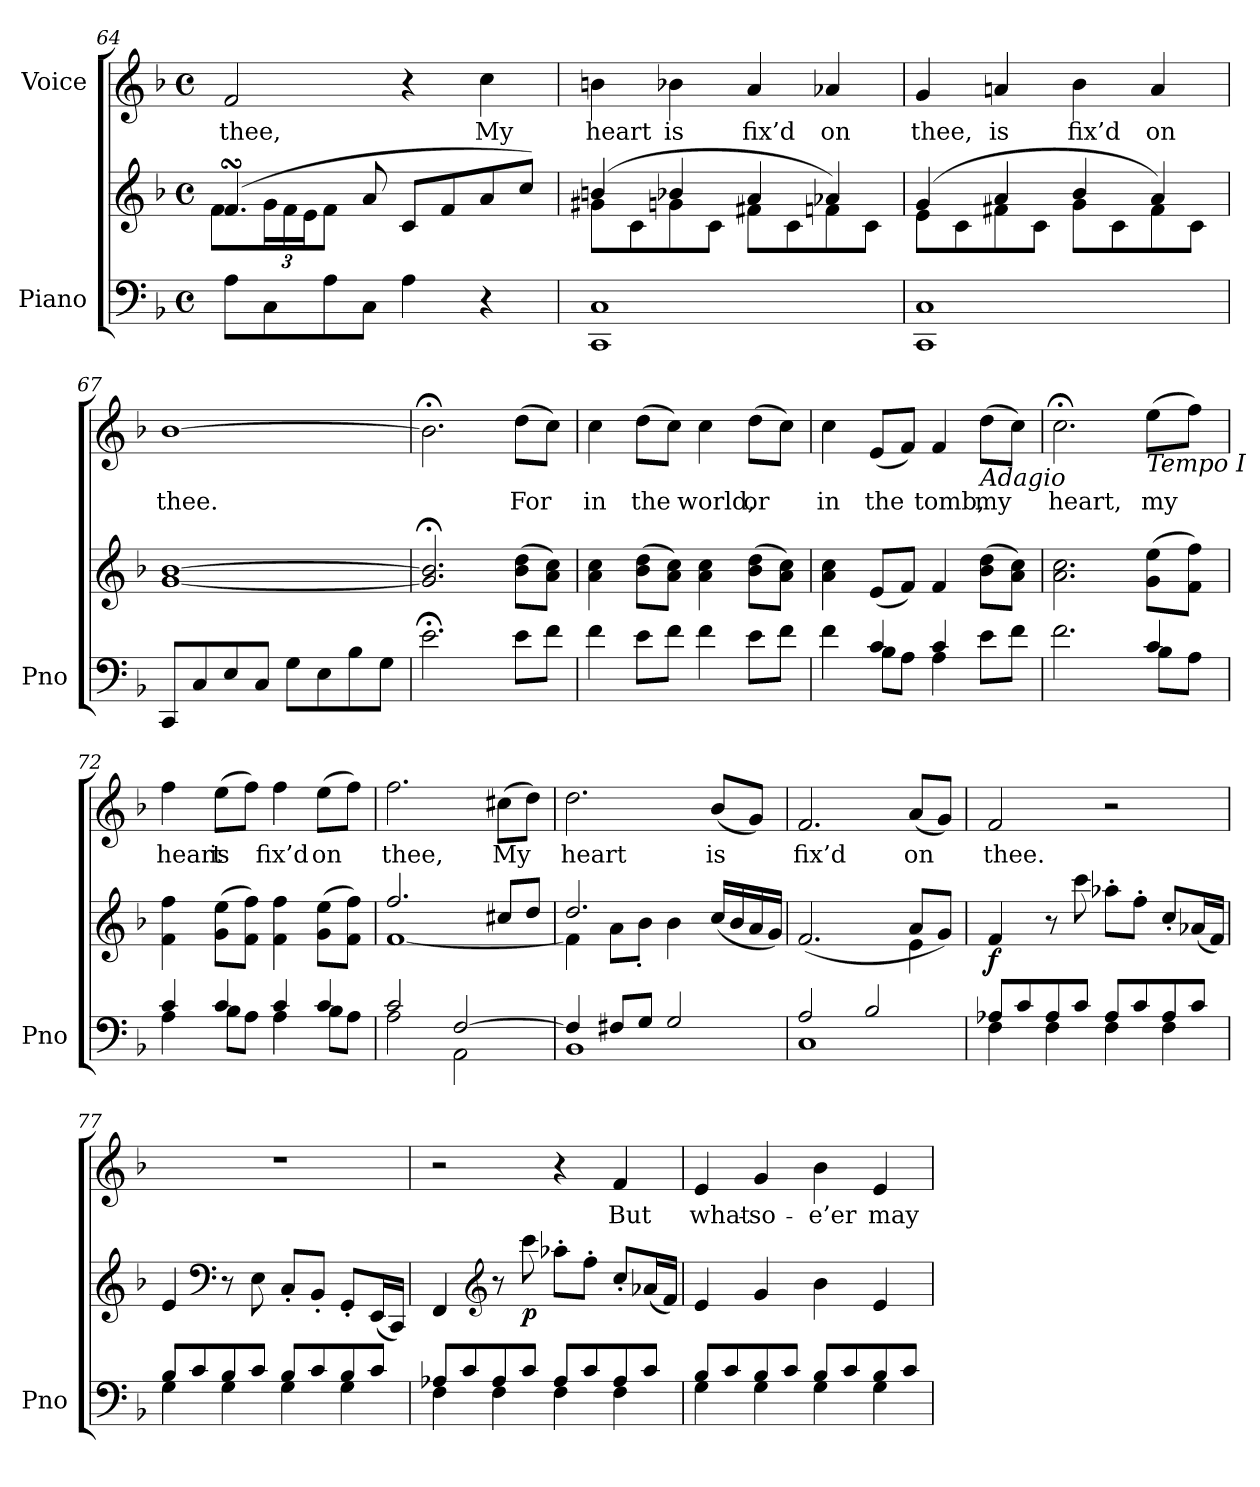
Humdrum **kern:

**kern	**kern	**dynam	**kern	**text
*part2	*part2	*part2	*part1	*part1
*staff3	*staff2	*staff2/3	*staff1	*staff1
*I"Piano	*	*	*I"Voice	*
*I'Pno	*	*	*	*
!!LO:LB:g=z
*clefF4	*clefG2	*	*clefG2	*
*k[b-]	*k[b-]	*	*k[b-]	*
*M4/4	*M4/4	*	*M4/4	*
*met(c)	*met(c)	*	*met(c)	*
=64	=64	=64	=64	=64
*	*^	*	*	*
!	!	!LO:N:head=solid	!	!	!LO:LY:b
8A\L	(4.fsSSs/	8f!L	.	2f/	thee,
*	*	*Xbrackettup	*	*	*
8C\	.	24g!L	.	.	.
.	.	24f!	.	.	.
.	.	24e!J	.	.	.
8A\	.	8f!J	.	.	.
8C\J	8a/	2ryy	.	.	.
4A\	8c/L	.	.	4r	.
.	8f/	.	.	.	.
!	!	!	!	!	!LO:LY:b
4r	8a/	.	.	4cc\	My
.	8cc/J)	8ryy	.	.	.
!!LO:PB:g=z
=65	=65	=65	=65	=65	=65
!	!	!	!	!	!LO:LY:b
1CC 1C	(4bn/	8g#X\L	.	4bn\	heart
.	.	8c\	.	.	.
!	!	!	!	!	!LO:LY:b
.	4b-X/	8gn\	.	4b-X\	is
.	.	8c\J	.	.	.
!	!	!	!	!	!LO:LY:b
.	4a/	8f#X\L	.	4a/	fix’d
.	.	8c\	.	.	.
!	!	!	!	!	!LO:LY:b
.	4a-X/)	8fn\	.	4a-X/	on
.	.	8c\J	.	.	.
=66	=66	=66	=66	=66	=66
!	!	!	!	!	!LO:LY:b
1CC 1C	(4g/	8e\L	.	4g/	thee,
.	.	8c\	.	.	.
!	!	!	!	!	!LO:LY:b
.	4a/	8f#X\	.	4an/	is
.	.	8c\J	.	.	.
!	!	!	!	!	!LO:LY:b
.	4b-/	8g\L	.	4b-\	fix’d
.	.	8c\	.	.	.
!	!	!	!	!	!LO:LY:b
.	4a/)	8f#\	.	4a/	on
.	.	8c\J	.	.	.
=67	=67	=67	=67	=67	=67
!	!	!	!	!	!LO:LY:b
*	*v	*v	*	*	*
8CC/L	[1g [1b-	.	[1b-	thee.
8C/	.	.	.	.
8E/	.	.	.	.
8C/J	.	.	.	.
8G\L	.	.	.	.
8E\	.	.	.	.
8B-\	.	.	.	.
8G\J	.	.	.	.
=68	=68	=68	=68	=68
2.e;<\	2.g/];< 2.b-/];<	.	2.b-;<\]	.
!	!	!	!	!LO:LY:b
8e\L	(8b-\ 8dd\L	.	(8dd\L	For
8f\J	8a\ 8cc\J)	.	8cc\J)	.
!!LO:LB:g=z
=69	=69	=69	=69	=69
!	!	!	!	!LO:LY:b
4f\	4a\ 4cc\	.	4cc\	in
!	!	!	!	!LO:LY:b
8e\L	(8b-\ 8dd\L	.	(8dd\L	the
8f\J	8a\ 8cc\J)	.	8cc\J)	.
!	!	!	!	!LO:LY:b
4f\	4a\ 4cc\	.	4cc\	world,
!	!	!	!	!LO:LY:b
8e\L	(8b-\ 8dd\L	.	(8dd\L	or
8f\J	8a\ 8cc\J)	.	8cc\J)	.
=70	=70	=70	=70	=70
*^	*	*	*	*
!	!	!	!	!	!LO:LY:b
4f\	4ryy	4a\ 4cc\	.	4cc\	in
!	!	!	!	!	!LO:LY:b
4c/	8B-\L	(8e/L	.	(8e/L	the
.	8A\J	8f/J)	.	8f/J)	.
!	!	!	!	!	!LO:LY:b
4c/	4A\	4f/	.	4f/	tomb,
!	!	!	!	!LO:TX:b:i:t=Adagio	!
!	!	!	!	!	!LO:LY:b
8e\L	4ryy	(8b-\ 8dd\L	.	(8dd\L	my
8f\J	.	8a\ 8cc\J)	.	8cc\J)	.
=71	=71	=71	=71	=71	=71
!	!	!	!	!	!LO:LY:b
2.f\	2.ryy	2.a\ 2.cc\	.	2.cc;<\	heart,
!	!	!	!	!LO:TX:b:i:t=Tempo I	!
!	!	!	!	!	!LO:LY:b
4c/	8B-\L	(8g\ 8ee\L	.	(8ee\L	my
.	8A\J	8f\ 8ff\J)	.	8ff\J)	.
=72	=72	=72	=72	=72	=72
!	!	!	!	!	!LO:LY:b
4c/	4A\	4f\ 4ff\	.	4ff\	heart
!	!	!	!	!	!LO:LY:b
4c/	8B-\L	(8g\ 8ee\L	.	(8ee\L	is
.	8A\J	8f\ 8ff\J)	.	8ff\J)	.
!	!	!	!	!	!LO:LY:b
4c/	4A\	4f\ 4ff\	.	4ff\	fix’d
!	!	!	!	!	!LO:LY:b
4c/	8B-\L	(8g\ 8ee\L	.	(8ee\L	on
.	8A\J	8f\ 8ff\J)	.	8ff\J)	.
!!LO:PB:g=z
=73	=73	=73	=73	=73	=73
*	*	*^	*	*	*
!	!	!	!	!	!	!LO:LY:b
2c/	2A\	2.ff/	[1f	.	2.ff\	thee,
[2F/	2AA\	.	.	.	.	.
!	!	!	!	!	!	!LO:LY:b
.	.	8cc#X/L	.	.	(8cc#X\L	My
.	.	8dd/J	.	.	8dd\J)	.
=74	=74	=74	=74	=74	=74	=74
!	!	!	!	!	!	!LO:LY:b
4F/]	1BB-	2.dd/	4f\]	.	2.dd\	heart
8F#X/L	.	.	8a\L	.	.	.
8G/J	.	.	8b-'>\J	.	.	.
2G/	.	.	4b-\	.	.	.
!	!	!	!	!	!	!LO:LY:b
.	.	(16cc/LL	4ryy	.	(8b-/L	is
.	.	16b-/	.	.	.	.
.	.	16a/	.	.	8g/J)	.
.	.	16g/JJ)	.	.	.	.
=75	=75	=75	=75	=75	=75	=75
!	!	!	!	!	!	!LO:LY:b
2A/	1C	(2.f/	2.ryy	.	2.f/	fix’d
2B-/	.	.	.	.	.	.
!	!	!	!	!	!	!LO:LY:b
.	.	8a/L	4e\	.	(8a/L	on
.	.	8g/J)	.	.	8g/J)	.
*	*	*v	*v	*	*	*
=76	=76	=76	=76	=76	=76
!	!	!	!LO:DY:b	!	!LO:LY:b
8A-X/L	4F\	4f/	f	2f/	thee.
8c/	.	.	.	.	.
8A-/	4F\	8r	.	.	.
8c/J	.	8ccc\	.	.	.
8A-/L	4F\	8aa-X'\L	.	2r	.
8c/	.	8ff'\J	.	.	.
8A-/	4F\	8cc'/L	.	.	.
8c/J	.	(16a-X/L	.	.	.
.	.	16f/JJ)	.	.	.
!!LO:LB:g=z
=77	=77	=77	=77	=77	=77
8B-/L	4G\	4e/	.	1r	.
8c/	.	.	.	.	.
*	*	*clefF4	*	*	*
8B-/	4G\	8r	.	.	.
8c/J	.	8E\	.	.	.
8B-/L	4G\	8C'/L	.	.	.
8c/	.	8BB-'/J	.	.	.
8B-/	4G\	8GG'/L	.	.	.
8c/J	.	(16EE/L	.	.	.
.	.	16CC/JJ)	.	.	.
=78	=78	=78	=78	=78	=78
8A-X/L	4F\	4FF/	.	2r	.
8c/	.	.	.	.	.
*	*	*clefG2	*	*	*
8A-/	4F\	8r	.	.	.
!	!	!	!LO:DY:b	!	!
8c/J	.	8ccc\	p	.	.
8A-/L	4F\	8aa-X'\L	.	4r	.
8c/	.	8ff'\J	.	.	.
!	!	!	!	!	!LO:LY:b
8A-/	4F\	8cc'/L	.	4f/	But
8c/J	.	(16a-X/L	.	.	.
.	.	16f/JJ)	.	.	.
=79	=79	=79	=79	=79	=79
!	!	!	!	!	!LO:LY:b
8B-/L	4G\	4e/	.	4e/	what-
8c/	.	.	.	.	.
!	!	!	!	!	!LO:LY:b
8B-/	4G\	4g/	.	4g/	-so-
8c/J	.	.	.	.	.
!	!	!	!	!	!LO:LY:b
8B-/L	4G\	4b-\	.	4b-\	-e’er
8c/	.	.	.	.	.
!	!	!	!	!	!LO:LY:b
8B-/	4G\	4e/	.	4e/	may
8c/J	.	.	.	.	.
*v	*v	*	*	*	*
=	=	=	=	=
*-	*-	*-	*-	*-
